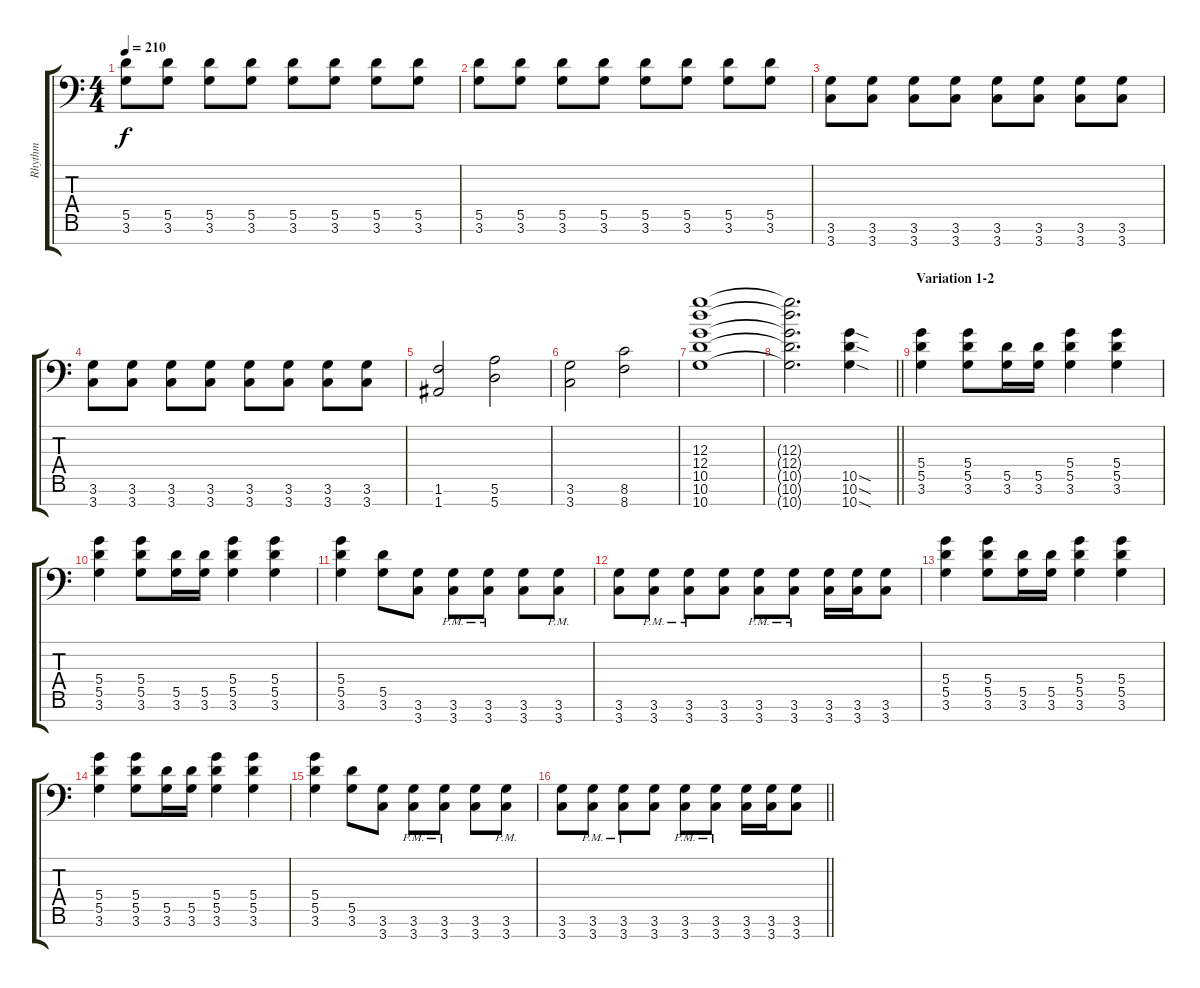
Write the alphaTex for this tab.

\track ("Rhythm" "Rhythm") {instrument distortionguitar}
\staff {score tabs}
\tuning (E4 B3 G3 D3 A2 E2 A1) {hide}
\ts (4 4)
\tempo 210
\clef f4
\ks c
(5.5 3.6).8{dy f} (5.5 3.6).8 (5.5 3.6).8 (5.5 3.6).8 (5.5 3.6).8 (5.5 3.6).8 (5.5 3.6).8 (5.5 3.6).8 |
(5.5 3.6).8 (5.5 3.6).8 (5.5 3.6).8 (5.5 3.6).8 (5.5 3.6).8 (5.5 3.6).8 (5.5 3.6).8 (5.5 3.6).8 |
(3.6 3.7).8 (3.6 3.7).8 (3.6 3.7).8 (3.6 3.7).8 (3.6 3.7).8 (3.6 3.7).8 (3.6 3.7).8 (3.6 3.7).8 |
(3.6 3.7).8 (3.6 3.7).8 (3.6 3.7).8 (3.6 3.7).8 (3.6 3.7).8 (3.6 3.7).8 (3.6 3.7).8 (3.6 3.7).8 |
(1.6 1.7).2 (5.6 5.7).2 |
(3.6 3.7).2 (8.6 8.7).2 |
(12.3 12.4 10.5 10.6 10.7).1 |
\barLineRight lightlight
(12.3{t} 12.4{t} 10.5{t} 10.6{t} 10.7{t}).2{d} (10.5{sod} 10.6{sod} 10.7{sod}).4 |
\section ("" "Variation 1-2")
(5.4 5.5 3.6).4 (5.4 5.5 3.6).8 (5.5 3.6).16 (5.5 3.6).16 (5.4 5.5 3.6).4 (5.4 5.5 3.6).4 |
(5.4 5.5 3.6).4 (5.4 5.5 3.6).8 (5.5 3.6).16 (5.5 3.6).16 (5.4 5.5 3.6).4 (5.4 5.5 3.6).4 |
(5.4 5.5 3.6).4 (5.5 3.6).8 (3.6 3.7).8 (3.6 3.7{pm}).8 (3.6 3.7{pm}).8 (3.6 3.7).8 (3.6 3.7{pm}).8 |
(3.6 3.7).8 (3.6 3.7{pm}).8 (3.6 3.7{pm}).8 (3.6 3.7).8 (3.6 3.7{pm}).8 (3.6 3.7{pm}).8 (3.6 3.7).16 (3.6 3.7).16 (3.6 3.7).8 |
(5.4 5.5 3.6).4 (5.4 5.5 3.6).8 (5.5 3.6).16 (5.5 3.6).16 (5.4 5.5 3.6).4 (5.4 5.5 3.6).4 |
(5.4 5.5 3.6).4 (5.4 5.5 3.6).8 (5.5 3.6).16 (5.5 3.6).16 (5.4 5.5 3.6).4 (5.4 5.5 3.6).4 |
(5.4 5.5 3.6).4 (5.5 3.6).8 (3.6 3.7).8 (3.6 3.7{pm}).8 (3.6 3.7{pm}).8 (3.6 3.7).8 (3.6 3.7{pm}).8 |
\barLineRight lightlight
(3.6 3.7).8 (3.6 3.7{pm}).8 (3.6 3.7{pm}).8 (3.6 3.7).8 (3.6 3.7{pm}).8 (3.6 3.7{pm}).8 (3.6 3.7).16 (3.6 3.7).16 (3.6 3.7).8
